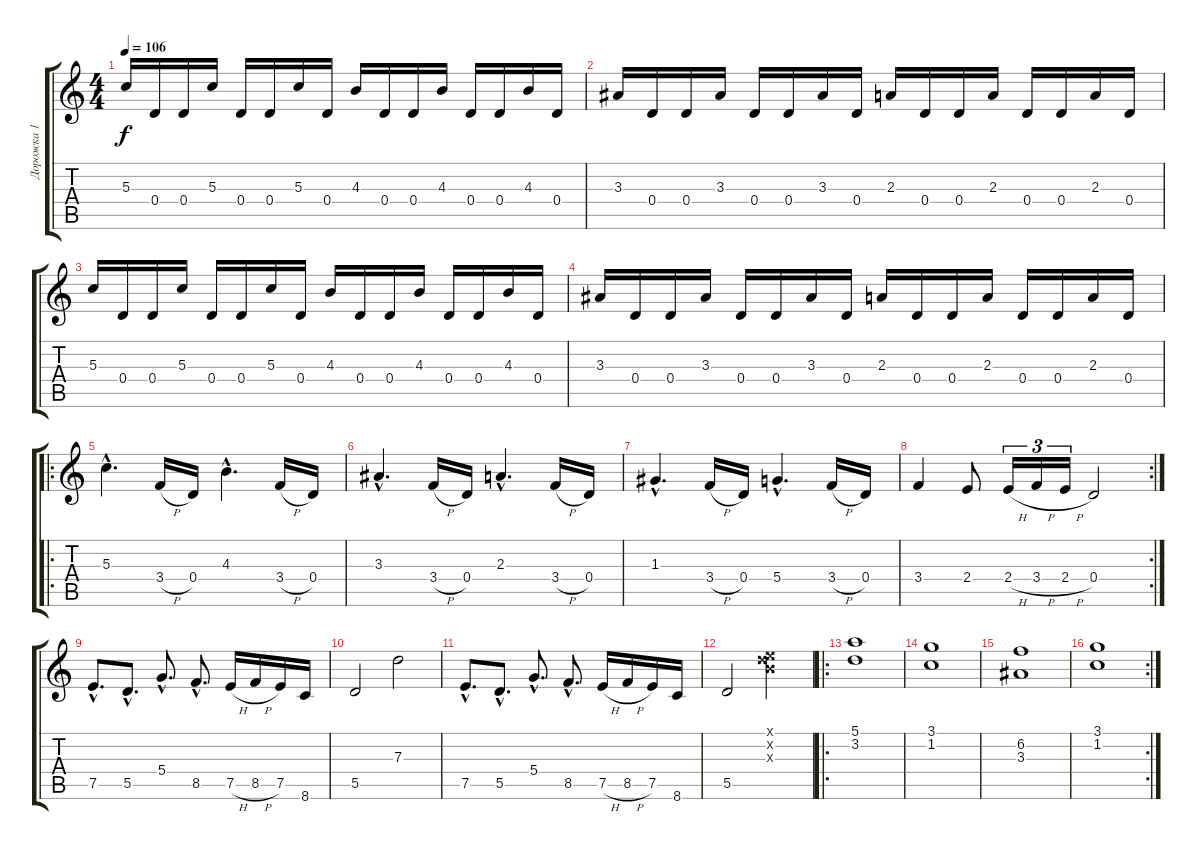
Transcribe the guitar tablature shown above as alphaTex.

\track ("Дорожка 1" "Дорожка 1") {instrument distortionguitar}
\staff {score tabs}
\tuning (E4 B3 G3 D3 A2 E2) {hide}
\ts (4 4)
\tempo 106
\clef g2
\ks c
5.3.16{dy f instrument distortionguitar} 0.4.16 0.4.16 5.3.16 0.4.16 0.4.16 5.3.16 0.4.16 4.3.16 0.4.16 0.4.16 4.3.16 0.4.16 0.4.16 4.3.16 0.4.16 |
3.3.16 0.4.16 0.4.16 3.3.16 0.4.16 0.4.16 3.3.16 0.4.16 2.3.16 0.4.16 0.4.16 2.3.16 0.4.16 0.4.16 2.3.16 0.4.16 |
5.3.16 0.4.16 0.4.16 5.3.16 0.4.16 0.4.16 5.3.16 0.4.16 4.3.16 0.4.16 0.4.16 4.3.16 0.4.16 0.4.16 4.3.16 0.4.16 |
3.3.16 0.4.16 0.4.16 3.3.16 0.4.16 0.4.16 3.3.16 0.4.16 2.3.16 0.4.16 0.4.16 2.3.16 0.4.16 0.4.16 2.3.16 0.4.16 |
\ro
5.3{hac}.4{d} 3.4{h}.16 0.4.16 4.3{hac}.4{d} 3.4{h}.16 0.4.16 |
3.3{hac}.4{d} 3.4{h}.16 0.4.16 2.3{hac}.4{d} 3.4{h}.16 0.4.16 |
1.3{hac}.4{d} 3.4{h}.16 0.4.16 5.4{hac}.4{d} 3.4{h}.16 0.4.16 |
\rc 2
3.4.4 2.4.8 2.4{h}.16{tu (3 2)} 3.4{h}.16{tu (3 2)} 2.4{h}.16{tu (3 2)} 0.4.2 |
7.5{hac}.8{d} 5.5{hac}.8{d} 5.4{hac}.8{d} 8.5{hac}.8{d} 7.5{h}.16 8.5{h}.16 7.5.16 8.6.16 |
5.5.2 7.3.2 |
7.5{hac}.8{d} 5.5{hac}.8{d} 5.4{hac}.8{d} 8.5{hac}.8{d} 7.5{h}.16 8.5{h}.16 7.5.16 8.6.16 |
5.5.2 (0.1{x} 0.2{x} 7.3{x}).2 |
\ro
(5.1 3.2).1 |
(3.1 1.2).1 |
(6.2 3.3).1 |
\rc 2
(3.1 1.2).1
